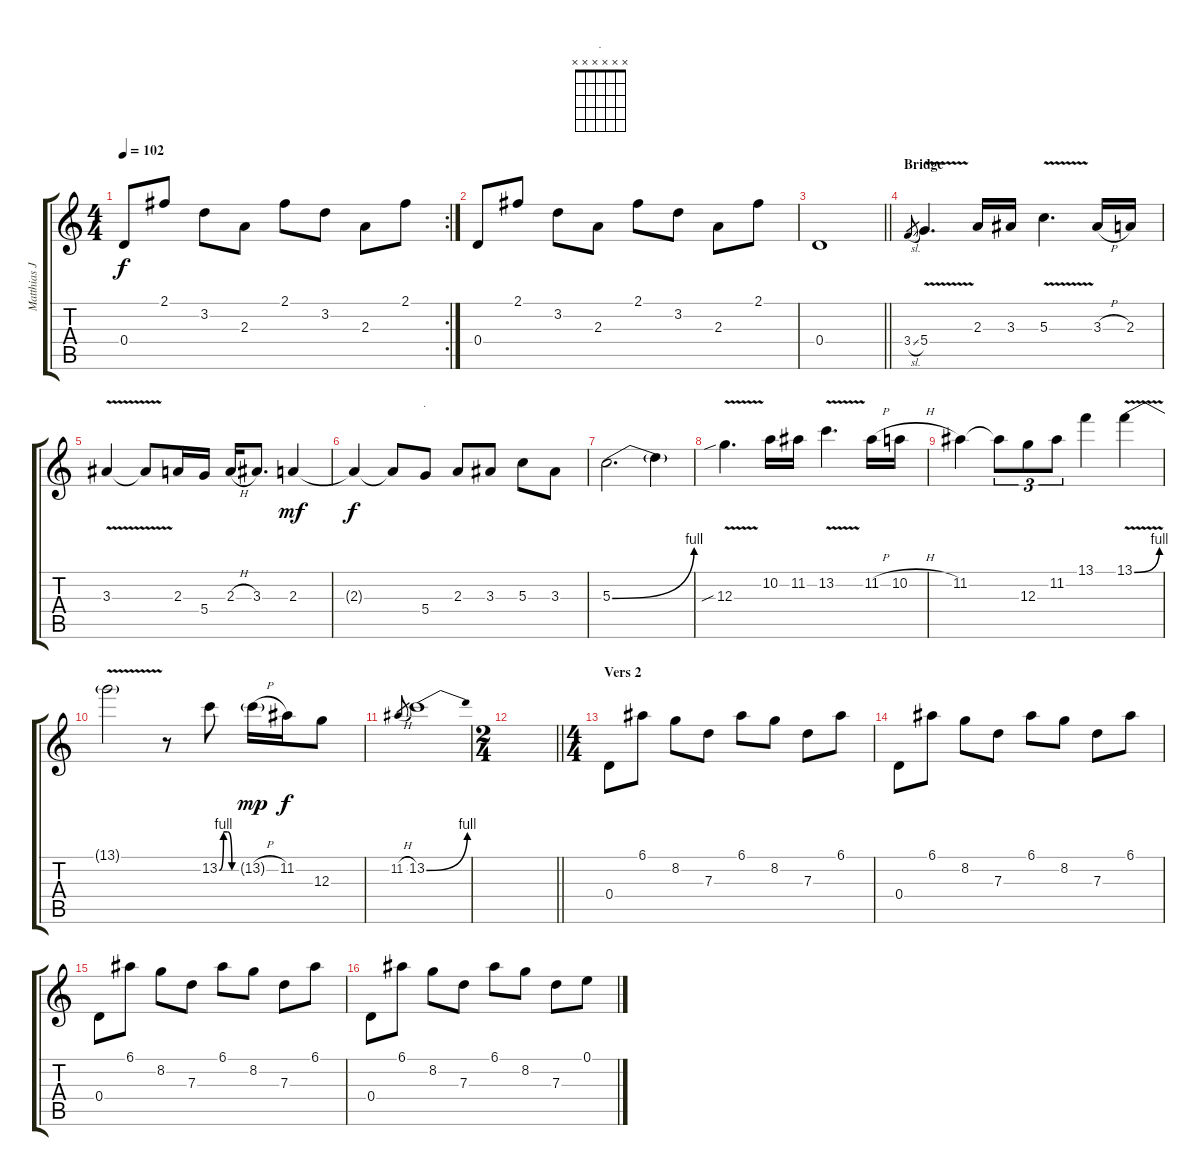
\track ("Matthias Jabs" "Matthias J") {instrument electricguitarclean}
\staff {score tabs}
\tuning (E4 B3 G3 D3 A2 E2) {hide}
\chord ("." x x x x x x)
\rc 2
\ts (4 4)
\tempo 102
\clef g2
\ks c
0.4.8{dy f} 2.1.8 3.2.8 2.3.8 2.1.8 3.2.8 2.3.8 2.1.8 |
0.4.8 2.1.8 3.2.8 2.3.8 2.1.8 3.2.8 2.3.8 2.1.8 |
\barLineRight lightlight
0.4.1 |
\section ("" "Bridge")
3.4{sl}.8{gr} 5.4{v}.4{d instrument overdrivenguitar} 2.3.16 3.3.16 5.3{v}.4{d} 3.3{h}.16 2.3.16 |
3.3{v}.4 3.3{t}.8 2.3.16 5.4.16 2.3{h}.16 3.3.8{d} 2.3.4{dy mf} |
2.3{t}.4{dy f} 2.3{t}.8 5.4.8{ch "."} 2.3.8 3.3.8 5.3.8 3.3.8 |
5.3{be (bend 0 0 60 4)}.2{d} 5.3{t}.4 |
12.3{v sib}.4{d} 10.2.16 11.2.16 13.2{v}.4{d} 11.2{h}.16 10.2{h}.16 |
11.2.4 11.2{t}.8{tu (3 2)} 12.3.8{tu (3 2)} 11.2.8{tu (3 2)} 13.1.4 13.1{be (bend 0 0 60 4) v}.4 |
13.1{t}.2 r.8 13.2{be (custom 0 0 15 4 30 4 45 0 60 0)}.8 13.2{h g}.16{dy mp} 11.2.16{dy f} 12.3.8 |
11.2{h}.8{gr} 13.2{be (bend 0 0 60 4)}.1 |
\ts (2 4)
\barLineRight lightlight
|
\ts (4 4)
\section ("" "Vers 2")
0.4.8{instrument electricguitarclean} 6.1.8 8.2.8 7.3.8 6.1.8 8.2.8 7.3.8 6.1.8 |
0.4.8 6.1.8 8.2.8 7.3.8 6.1.8 8.2.8 7.3.8 6.1.8 |
0.4.8 6.1.8 8.2.8 7.3.8 6.1.8 8.2.8 7.3.8 6.1.8 |
0.4.8 6.1.8 8.2.8 7.3.8 6.1.8 8.2.8 7.3.8 0.1.8
